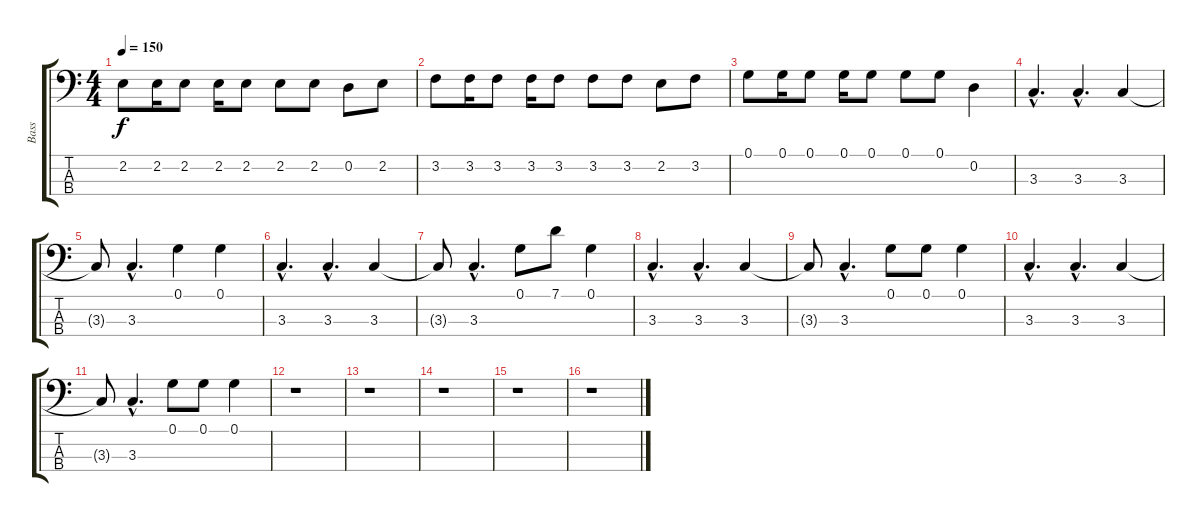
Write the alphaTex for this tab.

\track ("Bass " "Bass ") {instrument electricbasspick}
\staff {score tabs}
\tuning (G2 D2 A1 E1) {hide}
\ts (4 4)
\tempo 150
\clef f4
\ks c
2.2.8{dy f} 2.2.16 2.2.8 2.2.16 2.2.8 2.2.8 2.2.8 0.2.8 2.2.8 |
3.2.8 3.2.16 3.2.8 3.2.16 3.2.8 3.2.8 3.2.8 2.2.8 3.2.8 |
0.1.8 0.1.16 0.1.8 0.1.16 0.1.8 0.1.8 0.1.8 0.2.4 |
3.3{hac}.4{d} 3.3{hac}.4{d} 3.3.4 |
3.3{t}.8 3.3{hac}.4{d} 0.1.4 0.1.4 |
3.3{hac}.4{d} 3.3{hac}.4{d} 3.3.4 |
3.3{t}.8 3.3{hac}.4{d} 0.1.8 7.1.8 0.1.4 |
3.3{hac}.4{d} 3.3{hac}.4{d} 3.3.4 |
3.3{t}.8 3.3{hac}.4{d} 0.1.8 0.1.8 0.1.4 |
3.3{hac}.4{d} 3.3{hac}.4{d} 3.3.4 |
3.3{t}.8 3.3{hac}.4{d} 0.1.8 0.1.8 0.1.4 |
r.1 |
r.1 |
r.1 |
r.1 |
r.1
